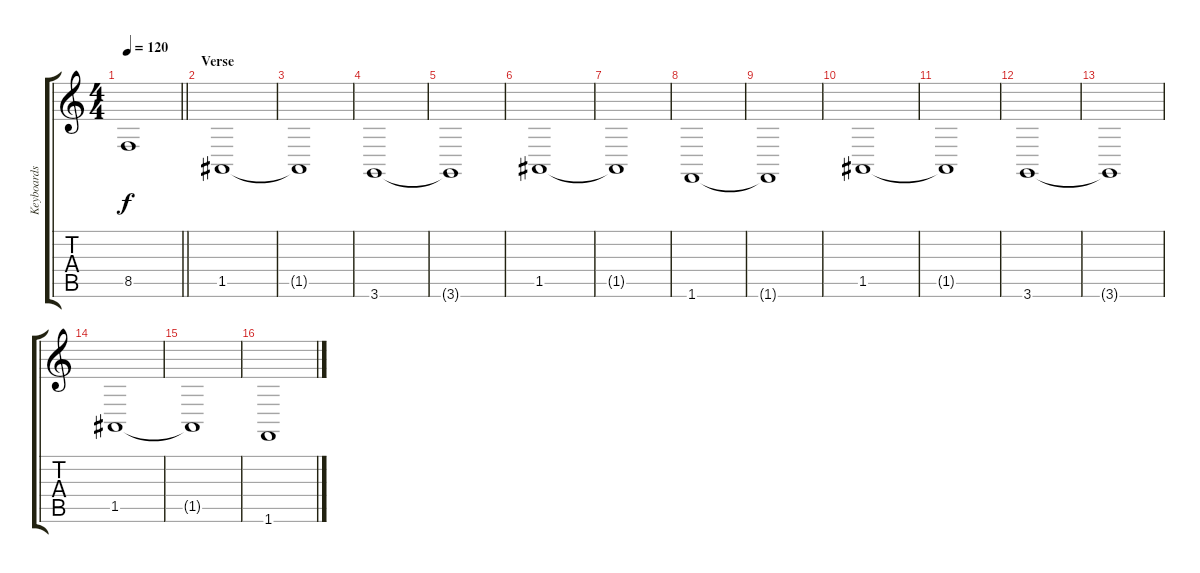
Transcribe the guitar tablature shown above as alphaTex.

\track ("Keyboards 2" "Keyboards ") {instrument stringensemble1}
\staff {score tabs}
\tuning (E4 B3 G3 D3 A2 E2) {hide}
\ts (4 4)
\tempo 120
\clef g2
\barLineRight lightlight
\ks c
8.5.1{dy f} |
\section ("" "Verse")
1.5.1 |
1.5{t}.1 |
3.6.1 |
3.6{t}.1 |
1.5.1 |
1.5{t}.1 |
1.6.1 |
1.6{t}.1 |
1.5.1 |
1.5{t}.1 |
3.6.1 |
3.6{t}.1 |
1.5.1 |
1.5{t}.1 |
1.6.1
